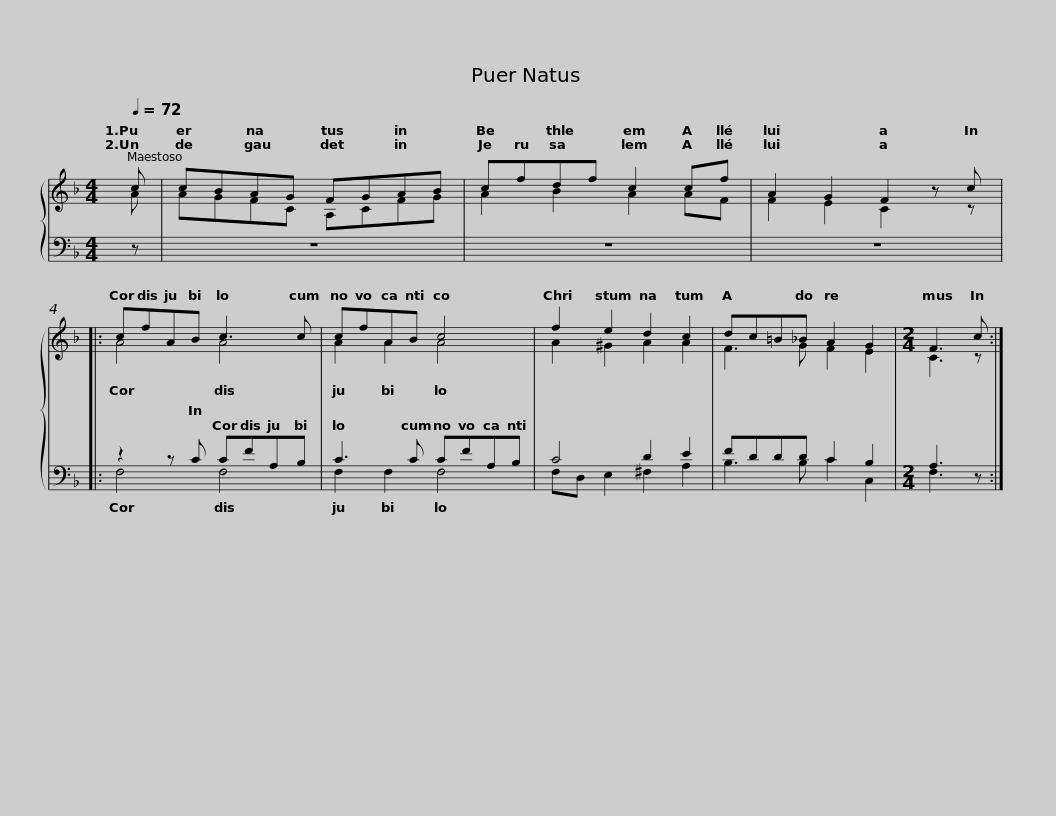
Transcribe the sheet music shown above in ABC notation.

X:1
%%score { ( 1 2 ) | ( 3 4 ) }
L:1/8
Q:1/4=72
M:4/4
I:linebreak $
K:F
V:1 treble
V:2 treble
V:3 bass
V:4 bass
V:1
 c | cBAG FGAB | cfdf c2 cf | A2 G2 F2 z c |:$ cfAB c3 c | %5
 cfAB c4 |$ f2 e2 d2 c2 | dc=B_B A2 G2 |[M:2/4] F3 c :| %9
V:2
 A | AGFC A,CFG | A2 B2 A2 AF | F2 E2 C2 z z |:$ A4 A4 | %5
 A2 A2 A4 |$ A2 ^G2 A2 A2 | F3 G F2 E2 |[M:2/4] C3 z :| %9
V:3
 z | z8 | z8 | z8 |:$ z2 z C CFA,B, | %5
 C3 C CFA,B, |$ C4 D2 E2 | FDDD C2 B,2 |[M:2/4] A,3 z :| %9
V:4
 x | x8 | x8 | x8 |:$ F,4 F,4 | %5
 F,2 F,2 F,4 |$ F,D, E,2 ^F,2 A,2 | B,3 B, C2 C,2 |[M:2/4] F,3 z :| %9
